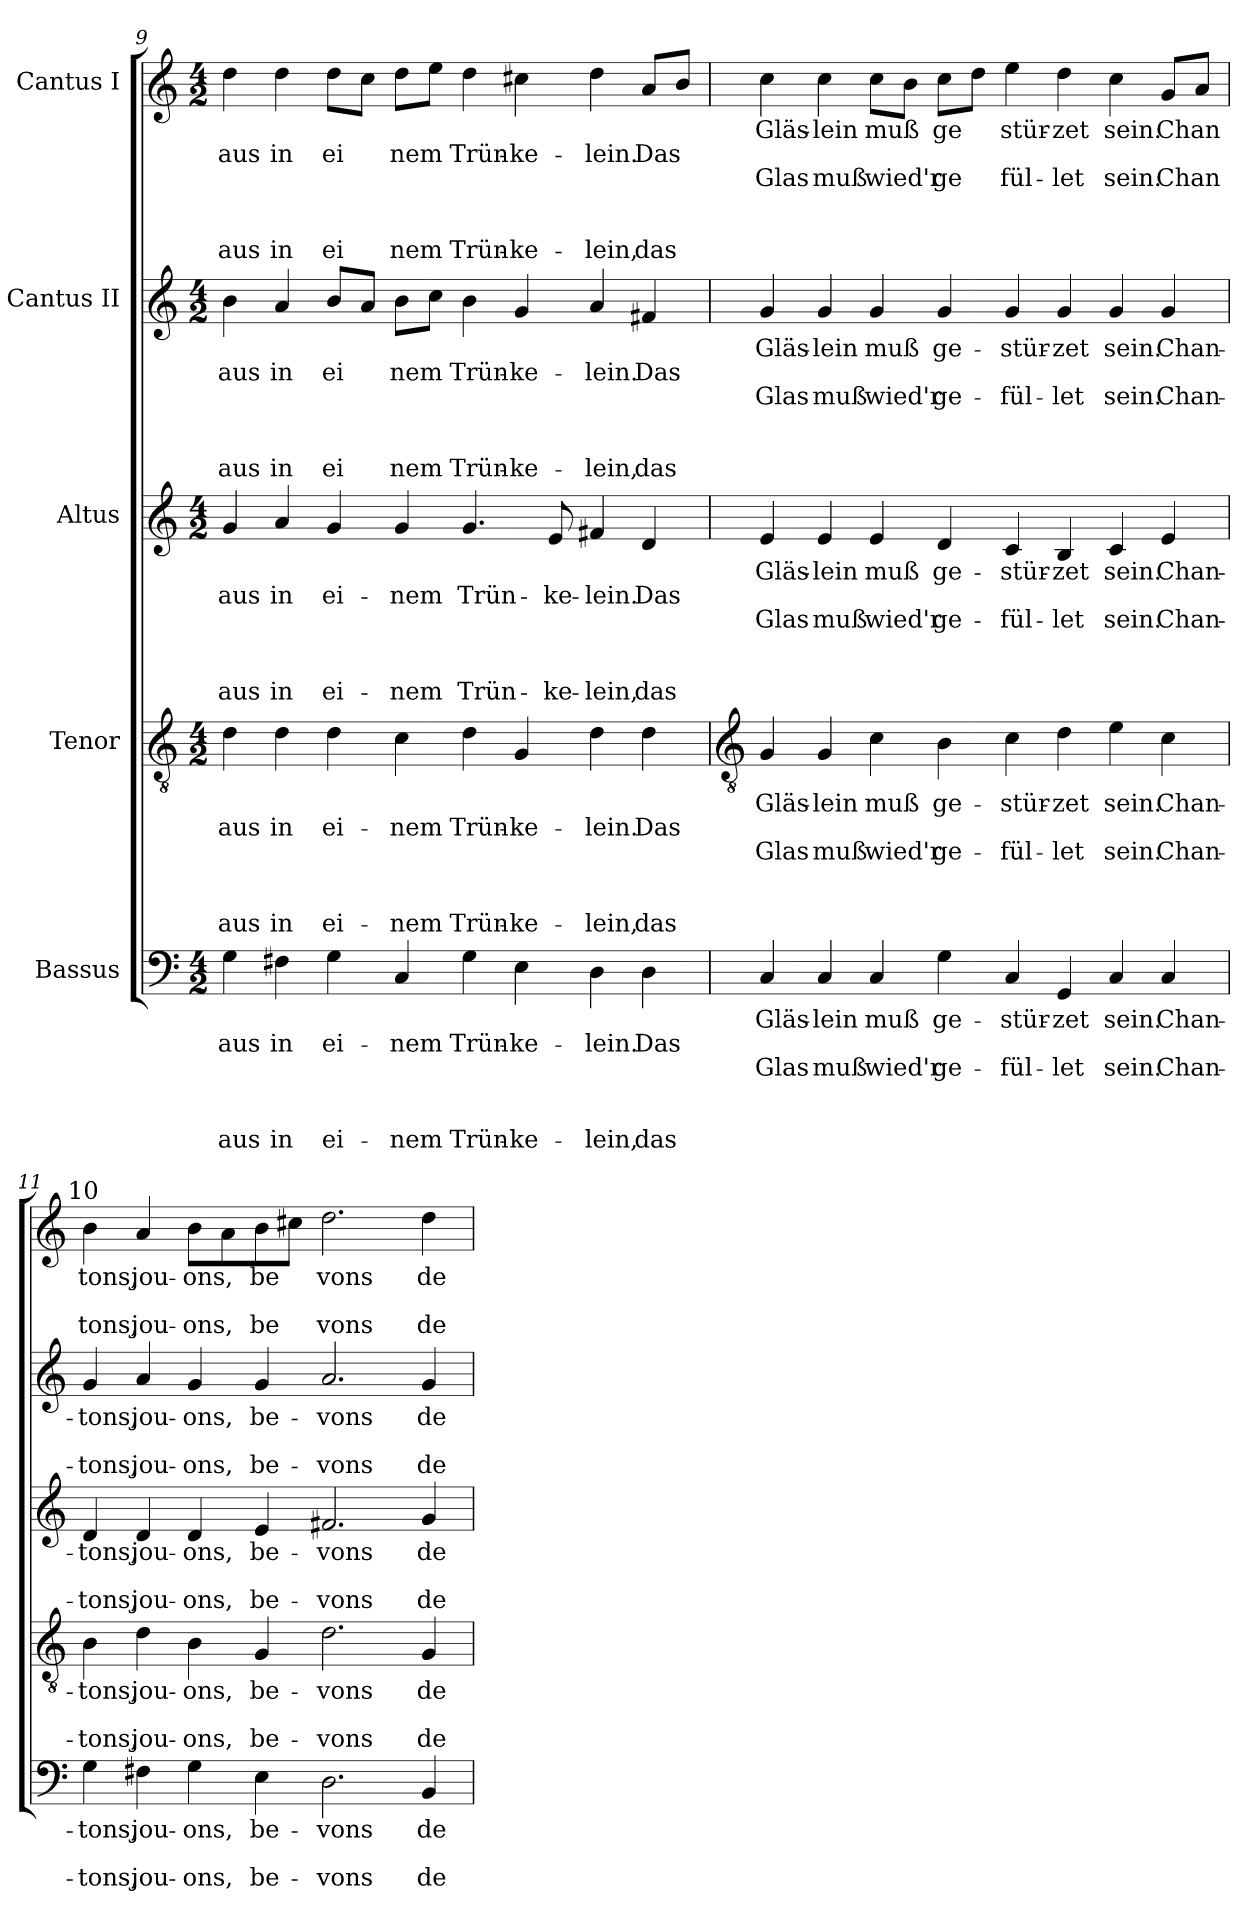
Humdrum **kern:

**kern	**text	**text	**text	**text	**text	**text	**kern	**text	**text	**text	**text	**text	**text	**kern	**text	**text	**text	**text	**text	**text	**kern	**text	**text	**text	**text	**text	**text	**kern	**text	**text	**text	**text	**text	**text
*part5	*part5	*part5	*part5	*part5	*part5	*part5	*part4	*part4	*part4	*part4	*part4	*part4	*part4	*part3	*part3	*part3	*part3	*part3	*part3	*part3	*part2	*part2	*part2	*part2	*part2	*part2	*part2	*part1	*part1	*part1	*part1	*part1	*part1	*part1
*staff5	*staff5	*staff5	*staff5	*staff5	*staff5	*staff5	*staff4	*staff4	*staff4	*staff4	*staff4	*staff4	*staff4	*staff3	*staff3	*staff3	*staff3	*staff3	*staff3	*staff3	*staff2	*staff2	*staff2	*staff2	*staff2	*staff2	*staff2	*staff1	*staff1	*staff1	*staff1	*staff1	*staff1	*staff1
*I"Bassus	*	*	*	*	*	*	*I"Tenor	*	*	*	*	*	*	*I"Altus	*	*	*	*	*	*	*I"Cantus II	*	*	*	*	*	*	*I"Cantus I	*	*	*	*	*	*
*clefF4	*	*	*	*	*	*	*clefGv2	*	*	*	*	*	*	*clefG2	*	*	*	*	*	*	*clefG2	*	*	*	*	*	*	*clefG2	*	*	*	*	*	*
*k[]	*	*	*	*	*	*	*k[]	*	*	*	*	*	*	*k[]	*	*	*	*	*	*	*k[]	*	*	*	*	*	*	*k[]	*	*	*	*	*	*
*C:	*	*	*	*	*	*	*C:	*	*	*	*	*	*	*C:	*	*	*	*	*	*	*C:	*	*	*	*	*	*	*C:	*	*	*	*	*	*
*M4/2	*	*	*	*	*	*	*M4/2	*	*	*	*	*	*	*M4/2	*	*	*	*	*	*	*M4/2	*	*	*	*	*	*	*M4/2	*	*	*	*	*	*
=9	=9	=9	=9	=9	=9	=9	=9	=9	=9	=9	=9	=9	=9	=9	=9	=9	=9	=9	=9	=9	=9	=9	=9	=9	=9	=9	=9	=9	=9	=9	=9	=9	=9	=9
!	!	!LO:LY:b	!	!	!	!LO:LY:b	!	!	!LO:LY:b	!	!	!	!LO:LY:b	!	!	!LO:LY:b	!	!	!	!LO:LY:b	!	!	!LO:LY:b	!	!	!	!LO:LY:b	!	!	!LO:LY:b	!	!	!	!LO:LY:b
4G	.	aus	.	.	.	aus	4d	.	aus	.	.	.	aus	4g	.	aus	.	.	.	aus	4b	.	aus	.	.	.	aus	4dd	.	aus	.	.	.	aus
!	!	!LO:LY:b	!	!	!	!LO:LY:b	!	!	!LO:LY:b	!	!	!	!LO:LY:b	!	!	!LO:LY:b	!	!	!	!LO:LY:b	!	!	!LO:LY:b	!	!	!	!LO:LY:b	!	!	!LO:LY:b	!	!	!	!LO:LY:b
4F#X	.	in	.	.	.	in	4d	.	in	.	.	.	in	4a	.	in	.	.	.	in	4a	.	in	.	.	.	in	4dd	.	in	.	.	.	in
!	!	!LO:LY:b	!	!	!	!LO:LY:b	!	!	!LO:LY:b	!	!	!	!LO:LY:b	!	!	!LO:LY:b	!	!	!	!LO:LY:b	!	!	!LO:LY:b	!	!	!	!LO:LY:b	!	!	!LO:LY:b	!	!	!	!LO:LY:b
4G	.	ei-	.	.	.	-ei-	4d	.	ei-	.	.	.	-ei-	4g	.	ei-	.	.	.	-ei-	8bL	.	ei	.	.	.	ei	8ddL	.	ei	.	.	.	ei
!	!	!	!	!	!	!	!	!	!	!	!	!	!	!	!	!	!	!	!	!	!	!	!LO:LY:b	!	!	!	!LO:LY:b	!	!	!LO:LY:b	!	!	!	!LO:LY:b
.	.	.	.	.	.	.	.	.	.	.	.	.	.	.	.	.	.	.	.	.	8aJ	.	-	.	.	.	-	8ccJ	.	-	.	.	.	-
!	!	!LO:LY:b	!	!	!	!LO:LY:b	!	!	!LO:LY:b	!	!	!	!LO:LY:b	!	!	!LO:LY:b	!	!	!	!LO:LY:b	!	!	!LO:LY:b	!	!	!	!LO:LY:b	!	!	!LO:LY:b	!	!	!	!LO:LY:b
4C	.	-nem	.	.	.	nem	4c	.	-nem	.	.	.	nem	4g	.	-nem	.	.	.	nem	8bL	.	nem	.	.	.	nem	8ddL	.	nem	.	.	.	nem
.	.	.	.	.	.	.	.	.	.	.	.	.	.	.	.	.	.	.	.	.	8ccJ	.	.	.	.	.	.	8eeJ	.	.	.	.	.	.
!	!	!LO:LY:b	!	!	!	!LO:LY:b	!	!	!LO:LY:b	!	!	!	!LO:LY:b	!	!	!LO:LY:b	!	!	!	!LO:LY:b	!	!	!LO:LY:b	!	!	!	!LO:LY:b	!	!	!LO:LY:b	!	!	!	!LO:LY:b
4G	.	Trün-	.	.	.	-Trün-	4d	.	Trün-	.	.	.	-Trün-	4.g	.	Trün-	.	.	.	-Trün-	4b	.	Trün-	.	.	.	-Trün-	4dd	.	Trün-	.	.	.	-Trün-
!	!	!LO:LY:b	!	!	!	!LO:LY:b	!	!	!LO:LY:b	!	!	!	!LO:LY:b	!	!	!	!	!	!	!	!	!	!LO:LY:b	!	!	!	!LO:LY:b	!	!	!LO:LY:b	!	!	!	!LO:LY:b
4E	.	-ke-	.	.	.	-ke-	4G	.	-ke-	.	.	.	-ke-	.	.	.	.	.	.	.	4g	.	-ke-	.	.	.	-ke-	4cc#X	.	-ke-	.	.	.	-ke-
!	!	!	!	!	!	!	!	!	!	!	!	!	!	!	!	!LO:LY:b	!	!	!	!LO:LY:b	!	!	!	!	!	!	!	!	!	!	!	!	!	!
.	.	.	.	.	.	.	.	.	.	.	.	.	.	8e	.	-ke-	.	.	.	-ke-	.	.	.	.	.	.	.	.	.	.	.	.	.	.
!	!	!LO:LY:b	!	!	!	!LO:LY:b	!	!	!LO:LY:b	!	!	!	!LO:LY:b	!	!	!LO:LY:b	!	!	!	!LO:LY:b	!	!	!LO:LY:b	!	!	!	!LO:LY:b	!	!	!LO:LY:b	!	!	!	!LO:LY:b
4D	.	-lein.	.	.	.	lein,	4d	.	-lein.	.	.	.	lein,	4f#X	.	-lein.	.	.	.	lein,	4a	.	-lein.	.	.	.	lein,	4dd	.	-lein.	.	.	.	lein,
!	!	!LO:LY:b	!	!	!	!LO:LY:b	!	!	!LO:LY:b	!	!	!	!LO:LY:b	!	!	!LO:LY:b	!	!	!	!LO:LY:b	!	!	!LO:LY:b	!	!	!	!LO:LY:b	!	!	!LO:LY:b	!	!	!	!LO:LY:b
4D	.	Das	.	.	.	das	4d	.	Das	.	.	.	das	4d	.	Das	.	.	.	das	4f#X	.	Das	.	.	.	das	8aL	.	Das	.	.	.	das
.	.	.	.	.	.	.	.	.	.	.	.	.	.	.	.	.	.	.	.	.	.	.	.	.	.	.	.	8bJ	.	.	.	.	.	.
!!LO:LB:g=z
=10	=10	=10	=10	=10	=10	=10	=10	=10	=10	=10	=10	=10	=10	=10	=10	=10	=10	=10	=10	=10	=10	=10	=10	=10	=10	=10	=10	=10	=10	=10	=10	=10	=10	=10
*	*	*	*	*	*	*	*clefGv2	*	*	*	*	*	*	*	*	*	*	*	*	*	*	*	*	*	*	*	*	*	*	*	*	*	*	*
!	!LO:LY:b	!	!LO:LY:b	!	!	!	!	!LO:LY:b	!	!LO:LY:b	!	!	!	!	!LO:LY:b	!	!LO:LY:b	!	!	!	!	!LO:LY:b	!	!LO:LY:b	!	!	!	!	!LO:LY:b	!	!LO:LY:b	!	!	!
4C	Gläs-	.	-Glas	.	.	.	4G	Gläs-	.	-Glas	.	.	.	4e	Gläs-	.	-Glas	.	.	.	4g	Gläs-	.	-Glas	.	.	.	4cc	Gläs-	.	-Glas	.	.	.
!	!LO:LY:b	!	!LO:LY:b	!	!	!	!	!LO:LY:b	!	!LO:LY:b	!	!	!	!	!LO:LY:b	!	!LO:LY:b	!	!	!	!	!LO:LY:b	!	!LO:LY:b	!	!	!	!	!LO:LY:b	!	!LO:LY:b	!	!	!
4C	lein	.	muß	.	.	.	4G	lein	.	muß	.	.	.	4e	lein	.	muß	.	.	.	4g	lein	.	muß	.	.	.	4cc	lein	.	muß	.	.	.
!	!LO:LY:b	!	!LO:LY:b	!	!	!	!	!LO:LY:b	!	!LO:LY:b	!	!	!	!	!LO:LY:b	!	!LO:LY:b	!	!	!	!	!LO:LY:b	!	!LO:LY:b	!	!	!	!	!LO:LY:b	!	!LO:LY:b	!	!	!
4C	muß	.	wied'r	.	.	.	4c	muß	.	wied'r	.	.	.	4e	muß	.	wied'r	.	.	.	4g	muß	.	wied'r	.	.	.	8ccL	muß	.	wied'r	.	.	.
.	.	.	.	.	.	.	.	.	.	.	.	.	.	.	.	.	.	.	.	.	.	.	.	.	.	.	.	8bJ	.	.	.	.	.	.
!	!LO:LY:b	!	!LO:LY:b	!	!	!	!	!LO:LY:b	!	!LO:LY:b	!	!	!	!	!LO:LY:b	!	!LO:LY:b	!	!	!	!	!LO:LY:b	!	!LO:LY:b	!	!	!	!	!LO:LY:b	!	!LO:LY:b	!	!	!
4G	ge-	.	-ge-	.	.	.	4B	ge-	.	-ge-	.	.	.	4d	ge-	.	-ge-	.	.	.	4g	ge-	.	-ge-	.	.	.	8ccL	ge	.	ge	.	.	.
!	!	!	!	!	!	!	!	!	!	!	!	!	!	!	!	!	!	!	!	!	!	!	!	!	!	!	!	!	!LO:LY:b	!	!LO:LY:b	!	!	!
.	.	.	.	.	.	.	.	.	.	.	.	.	.	.	.	.	.	.	.	.	.	.	.	.	.	.	.	8ddJ	-	.	-	.	.	.
!	!LO:LY:b	!	!LO:LY:b	!	!	!	!	!LO:LY:b	!	!LO:LY:b	!	!	!	!	!LO:LY:b	!	!LO:LY:b	!	!	!	!	!LO:LY:b	!	!LO:LY:b	!	!	!	!	!LO:LY:b	!	!LO:LY:b	!	!	!
4C	-stür-	.	-fül-	.	.	.	4c	-stür-	.	-fül-	.	.	.	4c	-stür-	.	-fül-	.	.	.	4g	-stür-	.	-fül-	.	.	.	4ee	stür-	.	-fül-	.	.	.
!	!LO:LY:b	!	!LO:LY:b	!	!	!	!	!LO:LY:b	!	!LO:LY:b	!	!	!	!	!LO:LY:b	!	!LO:LY:b	!	!	!	!	!LO:LY:b	!	!LO:LY:b	!	!	!	!	!LO:LY:b	!	!LO:LY:b	!	!	!
4GG	-zet	.	let	.	.	.	4d	-zet	.	let	.	.	.	4B	-zet	.	let	.	.	.	4g	-zet	.	let	.	.	.	4dd	-zet	.	let	.	.	.
!	!LO:LY:b	!	!LO:LY:b	!	!	!	!	!LO:LY:b	!	!LO:LY:b	!	!	!	!	!LO:LY:b	!	!LO:LY:b	!	!	!	!	!LO:LY:b	!	!LO:LY:b	!	!	!	!	!LO:LY:b	!	!LO:LY:b	!	!	!
4C	sein.	.	sein.	.	.	.	4e	sein.	.	sein.	.	.	.	4c	sein.	.	sein.	.	.	.	4g	sein.	.	sein.	.	.	.	4cc	sein.	.	sein.	.	.	.
!	!LO:LY:b	!	!LO:LY:b	!	!	!	!	!LO:LY:b	!	!LO:LY:b	!	!	!	!	!LO:LY:b	!	!LO:LY:b	!	!	!	!	!LO:LY:b	!	!LO:LY:b	!	!	!	!	!LO:LY:b	!	!LO:LY:b	!	!	!
4C	Chan-	.	-Chan-	.	.	.	4c	Chan-	.	-Chan-	.	.	.	4e	Chan-	.	-Chan-	.	.	.	4g	Chan-	.	-Chan-	.	.	.	8gL	Chan	.	Chan	.	.	.
.	.	.	.	.	.	.	.	.	.	.	.	.	.	.	.	.	.	.	.	.	.	.	.	.	.	.	.	8aJ	.	.	.	.	.	.
=11	=11	=11	=11	=11	=11	=11	=11	=11	=11	=11	=11	=11	=11	=11	=11	=11	=11	=11	=11	=11	=11	=11	=11	=11	=11	=11	=11	=11	=11	=11	=11	=11	=11	=11
!	!	!	!	!	!	!	!	!	!	!	!	!	!	!	!	!	!	!	!	!	!	!	!	!	!	!	!	!LO:TX:a:cj:t=10	!	!	!	!	!	!
!	!LO:LY:b	!	!LO:LY:b	!	!	!	!	!LO:LY:b	!	!LO:LY:b	!	!	!	!	!LO:LY:b	!	!LO:LY:b	!	!	!	!	!LO:LY:b	!	!LO:LY:b	!	!	!	!	!LO:LY:b	!	!LO:LY:b	!	!	!
4G	-tons,	.	tons,	.	.	.	4B	-tons,	.	tons,	.	.	.	4d	-tons,	.	tons,	.	.	.	4g	-tons,	.	tons,	.	.	.	4b	tons,	.	tons,	.	.	.
!	!LO:LY:b	!	!LO:LY:b	!	!	!	!	!LO:LY:b	!	!LO:LY:b	!	!	!	!	!LO:LY:b	!	!LO:LY:b	!	!	!	!	!LO:LY:b	!	!LO:LY:b	!	!	!	!	!LO:LY:b	!	!LO:LY:b	!	!	!
4F#X	jou-	.	-jou-	.	.	.	4d	jou-	.	-jou-	.	.	.	4d	jou-	.	-jou-	.	.	.	4a	jou-	.	-jou-	.	.	.	4a	jou-	.	-jou-	.	.	.
!	!LO:LY:b	!	!LO:LY:b	!	!	!	!	!LO:LY:b	!	!LO:LY:b	!	!	!	!	!LO:LY:b	!	!LO:LY:b	!	!	!	!	!LO:LY:b	!	!LO:LY:b	!	!	!	!	!LO:LY:b	!	!LO:LY:b	!	!	!
4G	-ons,	.	ons,	.	.	.	4B	-ons,	.	ons,	.	.	.	4d	-ons,	.	ons,	.	.	.	4g	-ons,	.	ons,	.	.	.	8bL	-ons,	.	ons,	.	.	.
.	.	.	.	.	.	.	.	.	.	.	.	.	.	.	.	.	.	.	.	.	.	.	.	.	.	.	.	8a	.	.	.	.	.	.
!	!LO:LY:b	!	!LO:LY:b	!	!	!	!	!LO:LY:b	!	!LO:LY:b	!	!	!	!	!LO:LY:b	!	!LO:LY:b	!	!	!	!	!LO:LY:b	!	!LO:LY:b	!	!	!	!	!LO:LY:b	!	!LO:LY:b	!	!	!
4E	be-	.	-be-	.	.	.	4G	be-	.	-be-	.	.	.	4e	be-	.	-be-	.	.	.	4g	be-	.	-be-	.	.	.	8b	be	.	be	.	.	.
!	!	!	!	!	!	!	!	!	!	!	!	!	!	!	!	!	!	!	!	!	!	!	!	!	!	!	!	!	!LO:LY:b	!	!LO:LY:b	!	!	!
.	.	.	.	.	.	.	.	.	.	.	.	.	.	.	.	.	.	.	.	.	.	.	.	.	.	.	.	8cc#XJ	-	.	-	.	.	.
!	!LO:LY:b	!	!LO:LY:b	!	!	!	!	!LO:LY:b	!	!LO:LY:b	!	!	!	!	!LO:LY:b	!	!LO:LY:b	!	!	!	!	!LO:LY:b	!	!LO:LY:b	!	!	!	!	!LO:LY:b	!	!LO:LY:b	!	!	!
2.D	-vons	.	vons	.	.	.	2.d	-vons	.	vons	.	.	.	2.f#X	-vons	.	vons	.	.	.	2.a	-vons	.	vons	.	.	.	2.dd	vons	.	vons	.	.	.
!	!LO:LY:b	!	!LO:LY:b	!	!	!	!	!LO:LY:b	!	!LO:LY:b	!	!	!	!	!LO:LY:b	!	!LO:LY:b	!	!	!	!	!LO:LY:b	!	!LO:LY:b	!	!	!	!	!LO:LY:b	!	!LO:LY:b	!	!	!
4BB	de	.	de	.	.	.	4G	de	.	de	.	.	.	4g	de	.	de	.	.	.	4g	de	.	de	.	.	.	4dd	de	.	de	.	.	.
=	=	=	=	=	=	=	=	=	=	=	=	=	=	=	=	=	=	=	=	=	=	=	=	=	=	=	=	=	=	=	=	=	=	=
*-	*-	*-	*-	*-	*-	*-	*-	*-	*-	*-	*-	*-	*-	*-	*-	*-	*-	*-	*-	*-	*-	*-	*-	*-	*-	*-	*-	*-	*-	*-	*-	*-	*-	*-
